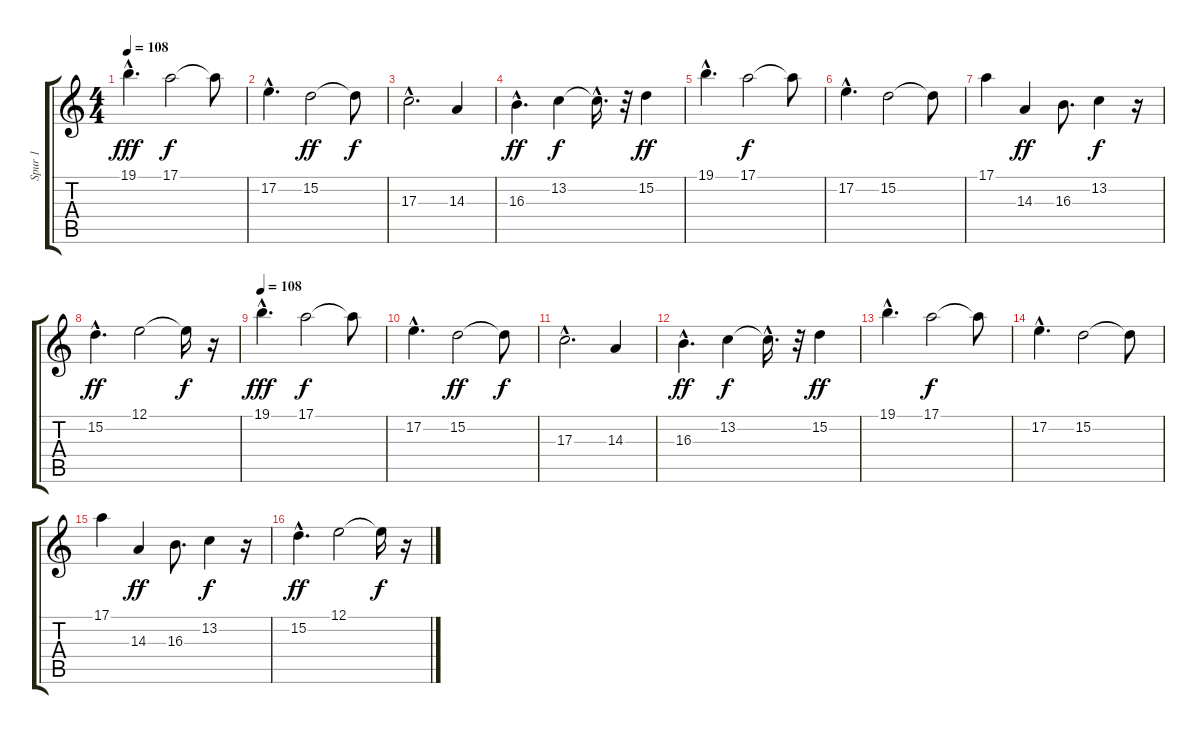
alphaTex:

\track ("Spur 1" "Spur 1") {instrument stringensemble2}
\staff {score tabs}
\tuning (E4 B3 G3 D3 A2 E2) {hide}
\ts (4 4)
\tempo 108
\clef g2
\ks c
19.1{hac}.4{d dy fff instrument stringensemble2} 17.1.2{dy f} 17.1{t}.8 |
17.2{hac}.4{d} 15.2.2{dy ff} 15.2{t}.8{dy f} |
17.3{hac}.2{d} 14.3.4 |
16.3{hac}.4{d dy ff} 13.2.4{dy f} 13.2{hac t}.16{d} r.32 15.2.4{dy ff} |
19.1{hac}.4{d instrument stringensemble2} 17.1.2{dy f} 17.1{t}.8 |
17.2{hac}.4{d instrument stringensemble2} 15.2.2 15.2{t}.8 |
17.1.4{instrument stringensemble2} 14.3.4{dy ff} 16.3.8{d} 13.2.4{dy f} r.16 |
15.2{hac}.4{d dy ff} 12.1.2 12.1{t}.16{dy f} r.16 |
\tempo 108
19.1{hac}.4{d dy fff instrument stringensemble2} 17.1.2{dy f} 17.1{t}.8 |
17.2{hac}.4{d} 15.2.2{dy ff} 15.2{t}.8{dy f} |
17.3{hac}.2{d} 14.3.4 |
16.3{hac}.4{d dy ff} 13.2.4{dy f} 13.2{hac t}.16{d} r.32 15.2.4{dy ff} |
19.1{hac}.4{d instrument stringensemble2} 17.1.2{dy f} 17.1{t}.8 |
17.2{hac}.4{d instrument stringensemble2} 15.2.2 15.2{t}.8 |
17.1.4{instrument stringensemble2} 14.3.4{dy ff} 16.3.8{d} 13.2.4{dy f} r.16 |
15.2{hac}.4{d dy ff} 12.1.2 12.1{t}.16{dy f} r.16
